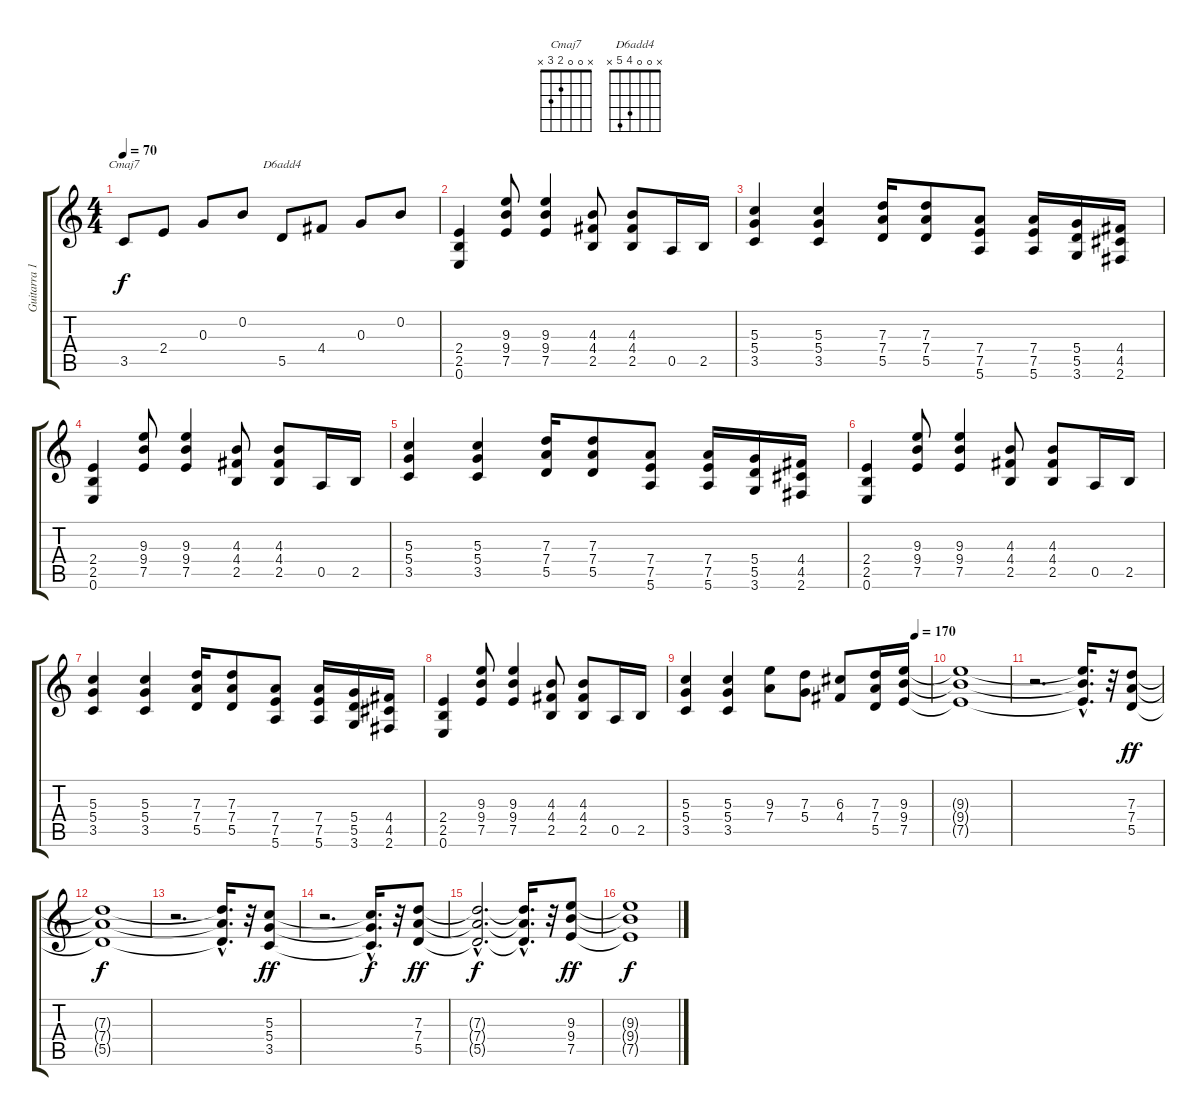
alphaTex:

\track ("Guitarra 1" "Guitarra 1") {instrument overdrivenguitar}
\staff {score tabs}
\tuning (E4 B3 G3 D3 A2 E2) {hide}
\chord ("Cmaj7" x 0 0 2 3 x)
\chord ("D6add4" x 0 0 4 5 x)
\ts (4 4)
\tempo 70
\clef g2
\ks c
3.5.8{ch "Cmaj7" dy f} 2.4.8 0.3.8 0.2.8 5.5.8{ch "D6add4"} 4.4.8 0.3.8 0.2.8 |
(2.4 2.5 0.6).4{instrument overdrivenguitar} (9.3 9.4 7.5).8 (9.3 9.4 7.5).4 (4.3 4.4 2.5).8 (4.3 4.4 2.5).8 0.5.16 2.5.16 |
(5.3 5.4 3.5).4 (5.3 5.4 3.5).4 (7.3 7.4 5.5).16 (7.3 7.4 5.5).8 (7.4 7.5 5.6).8 (7.4 7.5 5.6).16 (5.4 5.5 3.6).16 (4.4 4.5 2.6).16 |
(2.4 2.5 0.6).4{instrument overdrivenguitar} (9.3 9.4 7.5).8 (9.3 9.4 7.5).4 (4.3 4.4 2.5).8 (4.3 4.4 2.5).8 0.5.16 2.5.16 |
(5.3 5.4 3.5).4 (5.3 5.4 3.5).4 (7.3 7.4 5.5).16 (7.3 7.4 5.5).8 (7.4 7.5 5.6).8 (7.4 7.5 5.6).16 (5.4 5.5 3.6).16 (4.4 4.5 2.6).16 |
(2.4 2.5 0.6).4{instrument overdrivenguitar} (9.3 9.4 7.5).8 (9.3 9.4 7.5).4 (4.3 4.4 2.5).8 (4.3 4.4 2.5).8 0.5.16 2.5.16 |
(5.3 5.4 3.5).4 (5.3 5.4 3.5).4 (7.3 7.4 5.5).16 (7.3 7.4 5.5).8 (7.4 7.5 5.6).8 (7.4 7.5 5.6).16 (5.4 5.5 3.6).16 (4.4 4.5 2.6).16 |
(2.4 2.5 0.6).4{instrument overdrivenguitar} (9.3 9.4 7.5).8 (9.3 9.4 7.5).4 (4.3 4.4 2.5).8 (4.3 4.4 2.5).8 0.5.16 2.5.16 |
\tempo (170 0.9375)
(5.3 5.4 3.5).4 (5.3 5.4 3.5).4 (9.3 7.4).8 (7.3 5.4).8 (6.3 4.4).8 (7.3 7.4 5.5).16 (9.3 9.4 7.5).16{instrument overdrivenguitar} |
(9.3{t} 9.4{t} 7.5{t}).1 |
r.2{d} (9.3{hac t} 9.4{hac t} 7.5{hac t}).16{d} r.32 (7.3 7.4 5.5).8{dy ff} |
(7.3{t} 7.4{t} 5.5{t}).1{dy f} |
r.2{d} (7.3{hac t} 7.4{hac t} 5.5{hac t}).16{d} r.32 (5.3 5.4 3.5).8{dy ff} |
r.2{d} (5.3{hac t} 5.4{hac t} 3.5{hac t}).16{d dy f} r.32 (7.3 7.4 5.5).8{dy ff} |
(7.3{hac t} 7.4{hac t} 5.5{hac t}).2{d dy f} (7.3{hac t} 7.4{hac t} 5.5{hac t}).16{d} r.32 (9.3 9.4 7.5).8{dy ff} |
(9.3{t} 9.4{t} 7.5{t}).1{dy f}
